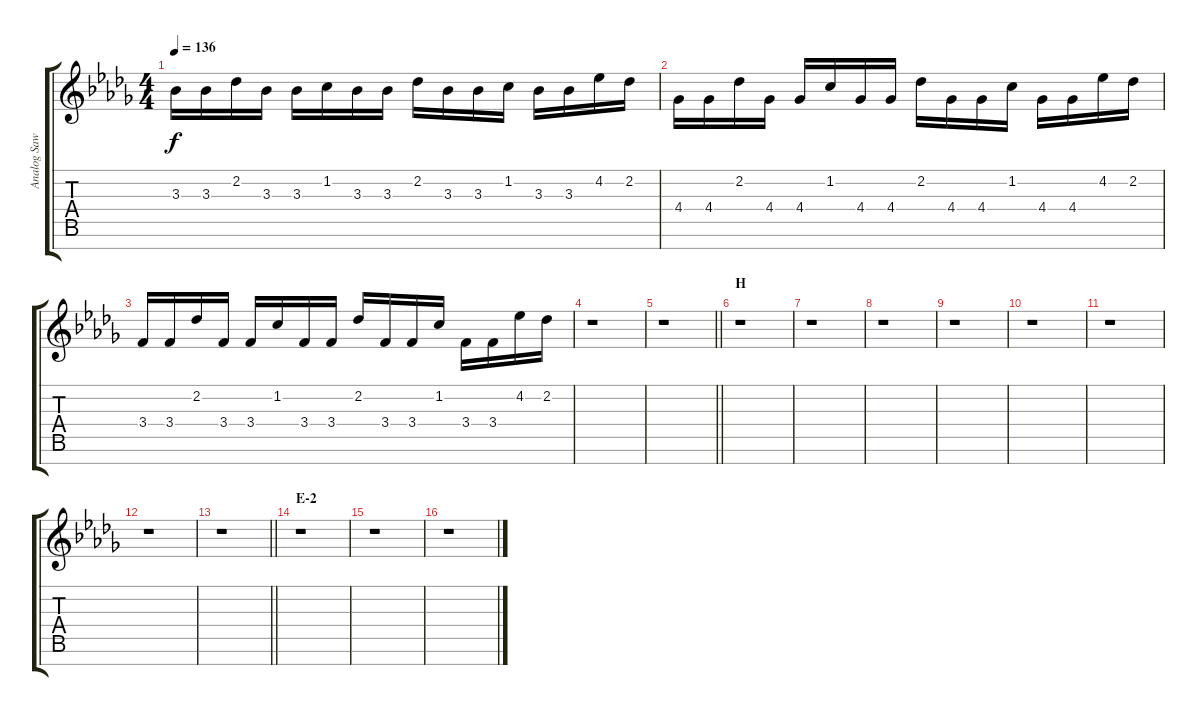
\track ("Analog Saw Wave" "Analog Saw") {instrument lead2sawtooth}
\staff {score tabs}
\tuning (E5 B4 G4 D4 A3 E3 B2) {hide}
\ts (4 4)
\tempo 136
\clef g2
\ks db
3.3.16{dy f} 3.3.16 2.2.16 3.3.16 3.3.16 1.2.16 3.3.16 3.3.16 2.2.16 3.3.16 3.3.16 1.2.16 3.3.16 3.3.16 4.2.16 2.2.16 |
4.4.16 4.4.16 2.2.16 4.4.16 4.4.16 1.2.16 4.4.16 4.4.16 2.2.16 4.4.16 4.4.16 1.2.16 4.4.16 4.4.16 4.2.16 2.2.16 |
3.4.16 3.4.16 2.2.16 3.4.16 3.4.16 1.2.16 3.4.16 3.4.16 2.2.16 3.4.16 3.4.16 1.2.16 3.4.16 3.4.16 4.2.16 2.2.16 |
r.1 |
\barLineRight lightlight
r.1 |
\section ("" "H")
r.1 |
r.1 |
r.1 |
r.1 |
r.1 |
r.1 |
r.1 |
\barLineRight lightlight
r.1 |
\section ("" "E-2")
r.1 |
r.1 |
r.1
